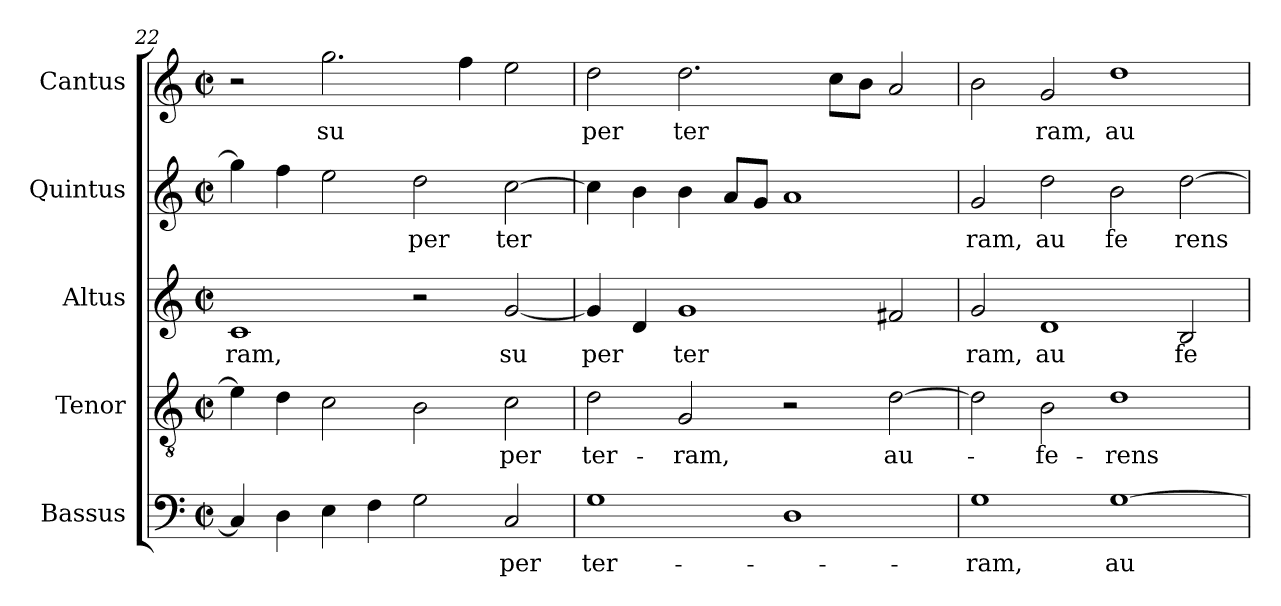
**kern	**text	**kern	**text	**kern	**text	**kern	**text	**kern	**text
*part5	*part5	*part4	*part4	*part3	*part3	*part2	*part2	*part1	*part1
*staff5	*staff5	*staff4	*staff4	*staff3	*staff3	*staff2	*staff2	*staff1	*staff1
*I"Bassus	*	*I"Tenor	*	*I"Altus	*	*I"Quintus	*	*I"Cantus	*
*clefF4	*	*clefGv2	*	*clefG2	*	*clefG2	*	*clefG2	*
*M2/2	*	*M2/2	*	*M2/2	*	*M2/2	*	*M2/2	*
*met(c|)	*	*met(c|)	*	*met(c|)	*	*met(c|)	*	*met(c|)	*
=22	=22	=22	=22	=22	=22	=22	=22	=22	=22
!	!	!	!	!	!LO:LY:b:cj	!	!	!	!
4C/]	.	4e\]	.	1c	ram,	4gg\]	.	2r	.
4D\	.	4d\	.	.	.	4ff\	.	.	.
!	!	!	!	!	!	!	!	!	!LO:LY:b:cj
4E\	.	2c\	.	.	.	2ee\	.	2.gg\	su
4F\	.	.	.	.	.	.	.	.	.
!	!	!	!	!	!	!	!LO:LY:b:cj	!	!
2G\	.	2B\	.	2r	.	2dd\	per	.	.
.	.	.	.	.	.	.	.	4ff\	.
!	!LO:LY:b:cj	!	!LO:LY:b:cj	!	!LO:LY:b:cj	!	!LO:LY:b	!	!
2C/	-per	2c\	-per	[<2g/	su	[>2cc\	ter	2ee\	.
=23	=23	=23	=23	=23	=23	=23	=23	=23	=23
!	!LO:LY:b:cj	!	!LO:LY:b:cj	!	!LO:LY:b	!	!	!	!LO:LY:b:cj
1G	ter-	2d\	ter-	4g/]	per	4cc\]	.	2dd\	per
.	.	.	.	4d/	.	4b\	.	.	.
!	!	!	!LO:LY:b:cj	!	!LO:LY:b:cj	!	!	!	!LO:LY:b
.	.	2G/	-ram,	1g	ter	4b\	.	2.dd\	ter
.	.	.	.	.	.	8a/L	.	.	.
.	.	.	.	.	.	8g/J	.	.	.
1D	.	2r	.	.	.	1a	.	.	.
.	.	.	.	.	.	.	.	8cc\L	.
.	.	.	.	.	.	.	.	8b\J	.
!	!	!	!LO:LY:b	!	!	!	!	!	!
.	.	[>2d\	au-	2f#X/	.	.	.	2a/	.
=24	=24	=24	=24	=24	=24	=24	=24	=24	=24
!	!LO:LY:b:cj	!	!	!	!LO:LY:b:cj	!	!LO:LY:b:cj	!	!
1G	-ram,	2d\]	.	2g/	ram,	2g/	ram,	2b\	.
!	!	!	!LO:LY:b:cj	!	!LO:LY:b:cj	!	!LO:LY:b:cj	!	!LO:LY:b:cj
.	.	2B\	-fe-	1d	au	2dd\	au	2g/	ram,
!	!LO:LY:b:cj	!	!LO:LY:b:cj	!	!	!	!LO:LY:b:cj	!	!LO:LY:b:cj
[>1G	au-	1d	-rens	.	.	2b\	fe	1dd	au
!	!	!	!	!	!LO:LY:b:cj	!	!LO:LY:b	!	!
.	.	.	.	2B/	fe	[>2dd\	rens	.	.
=	=	=	=	=	=	=	=	=	=
*-	*-	*-	*-	*-	*-	*-	*-	*-	*-
